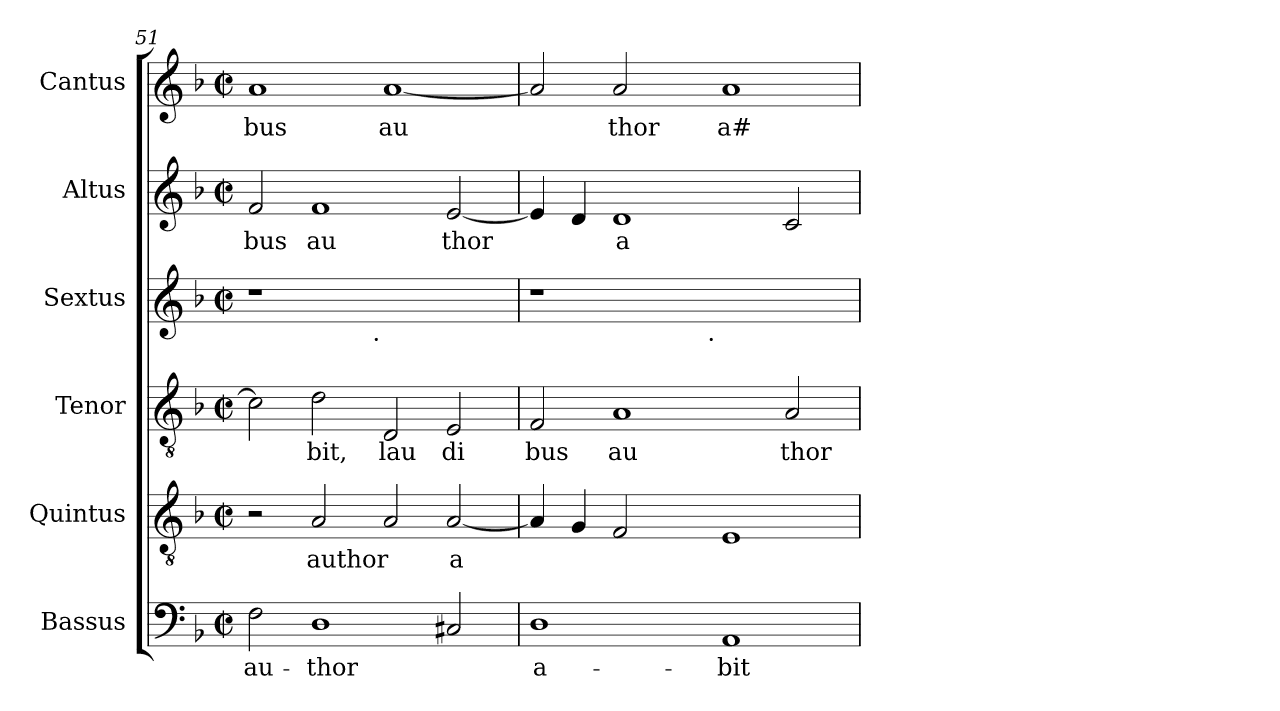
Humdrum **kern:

**kern	**text	**kern	**text	**kern	**text	**kern	**kern	**text	**kern	**text
*part6	*part6	*part5	*part5	*part4	*part4	*part3	*part2	*part2	*part1	*part1
*staff6	*staff6	*staff5	*staff5	*staff4	*staff4	*staff3	*staff2	*staff2	*staff1	*staff1
*I"Bassus	*	*I"Quintus	*	*I"Tenor	*	*I"Sextus	*I"Altus	*	*I"Cantus	*
*clefF4	*	*clefGv2	*	*clefGv2	*	*clefG2	*clefG2	*	*clefG2	*
*k[b-]	*	*k[b-]	*	*k[b-]	*	*k[b-]	*k[b-]	*	*k[b-]	*
*F:	*	*F:	*	*F:	*	*F:	*F:	*	*F:	*
*M2/2	*	*M2/2	*	*M2/2	*	*M2/2	*M2/2	*	*M2/2	*
*met(c|)	*	*met(c|)	*	*met(c|)	*	*met(c|)	*met(c|)	*	*met(c|)	*
=51	=51	=51	=51	=51	=51	=51	=51	=51	=51	=51
!	!LO:LY:b:cj	!	!	!	!LO:LY:b:cj	!	!	!LO:LY:b:cj	!	!LO:LY:b:cj
*	*	*	*	*	*	*^	*	*	*	*
2F\	au-	2r	.	2c\]	.	1r	2ryy	2f/	bus	1a	-bus
!	!LO:LY:b:cj	!	!LO:LY:b:cj	!	!LO:LY:b:cj	!	!	!	!LO:LY:b:cj	!	!
1D	-thor	2A/	author	2d\	bit,	.	4...ryy	1f	au	.	.
!	!	!	!	!	!	!	!LO:TX:b:t=.	!	!	!	!
.	.	.	.	.	.	.	1ryy	.	.	.	.
!	!	!	!LO:LY:b:cj	!	!LO:LY:b:cj	!	!	!	!	!	!LO:LY:b:cj
.	.	2A/	.	2D/	lau	1ryy	.	.	.	[<1a	au-
!	!LO:LY:b:cj	!	!LO:LY:b:cj	!	!LO:LY:b:cj	!	!	!	!LO:LY:b:cj	!	!
2C#X/	.	[<2A/	a	2E/	di	.	.	[<2e/	thor	.	.
.	.	.	.	.	.	.	32ryy	.	.	.	.
=52	=52	=52	=52	=52	=52	=52	=52	=52	=52	=52	=52
!	!LO:LY:b:cj	!	!LO:LY:b:cj	!	!LO:LY:b:cj	!	!	!	!LO:LY:b:cj	!	!LO:LY:b:cj
1D	a-	4A/]	.	2F/	bus	1r	2ryy	4e/]	.	2a/]	--
!	!	!	!LO:LY:b:cj	!	!	!	!	!	!LO:LY:b:cj	!	!
.	.	4G/	.	.	.	.	.	4d/	.	.	.
!	!	!	!LO:LY:b:cj	!	!LO:LY:b:cj	!	!	!	!LO:LY:b:cj	!	!LO:LY:b:cj
.	.	2F/	.	1A	au	.	4ryy	1d	a	2a/	-thor
.	.	.	.	.	.	.	8ryy	.	.	.	.
.	.	.	.	.	.	.	16ryy	.	.	.	.
.	.	.	.	.	.	.	64ryy	.	.	.	.
!	!	!	!	!	!	!	!LO:TX:b:t=.	!	!	!	!
.	.	.	.	.	.	.	1ryy	.	.	.	.
!	!LO:LY:b:cj	!	!LO:LY:b:cj	!	!	!	!	!	!	!	!LO:LY:b:cj
1AA	-bit	1E	.	.	.	1ryy	.	.	.	1a	a#-
!	!	!	!	!	!LO:LY:b:cj	!	!	!	!LO:LY:b:cj	!	!
.	.	.	.	2A/	thor	.	.	2c/	.	.	.
.	.	.	.	.	.	.	32.ryy	.	.	.	.
*	*	*	*	*	*	*v	*v	*	*	*	*
=	=	=	=	=	=	=	=	=	=	=
*-	*-	*-	*-	*-	*-	*-	*-	*-	*-	*-
